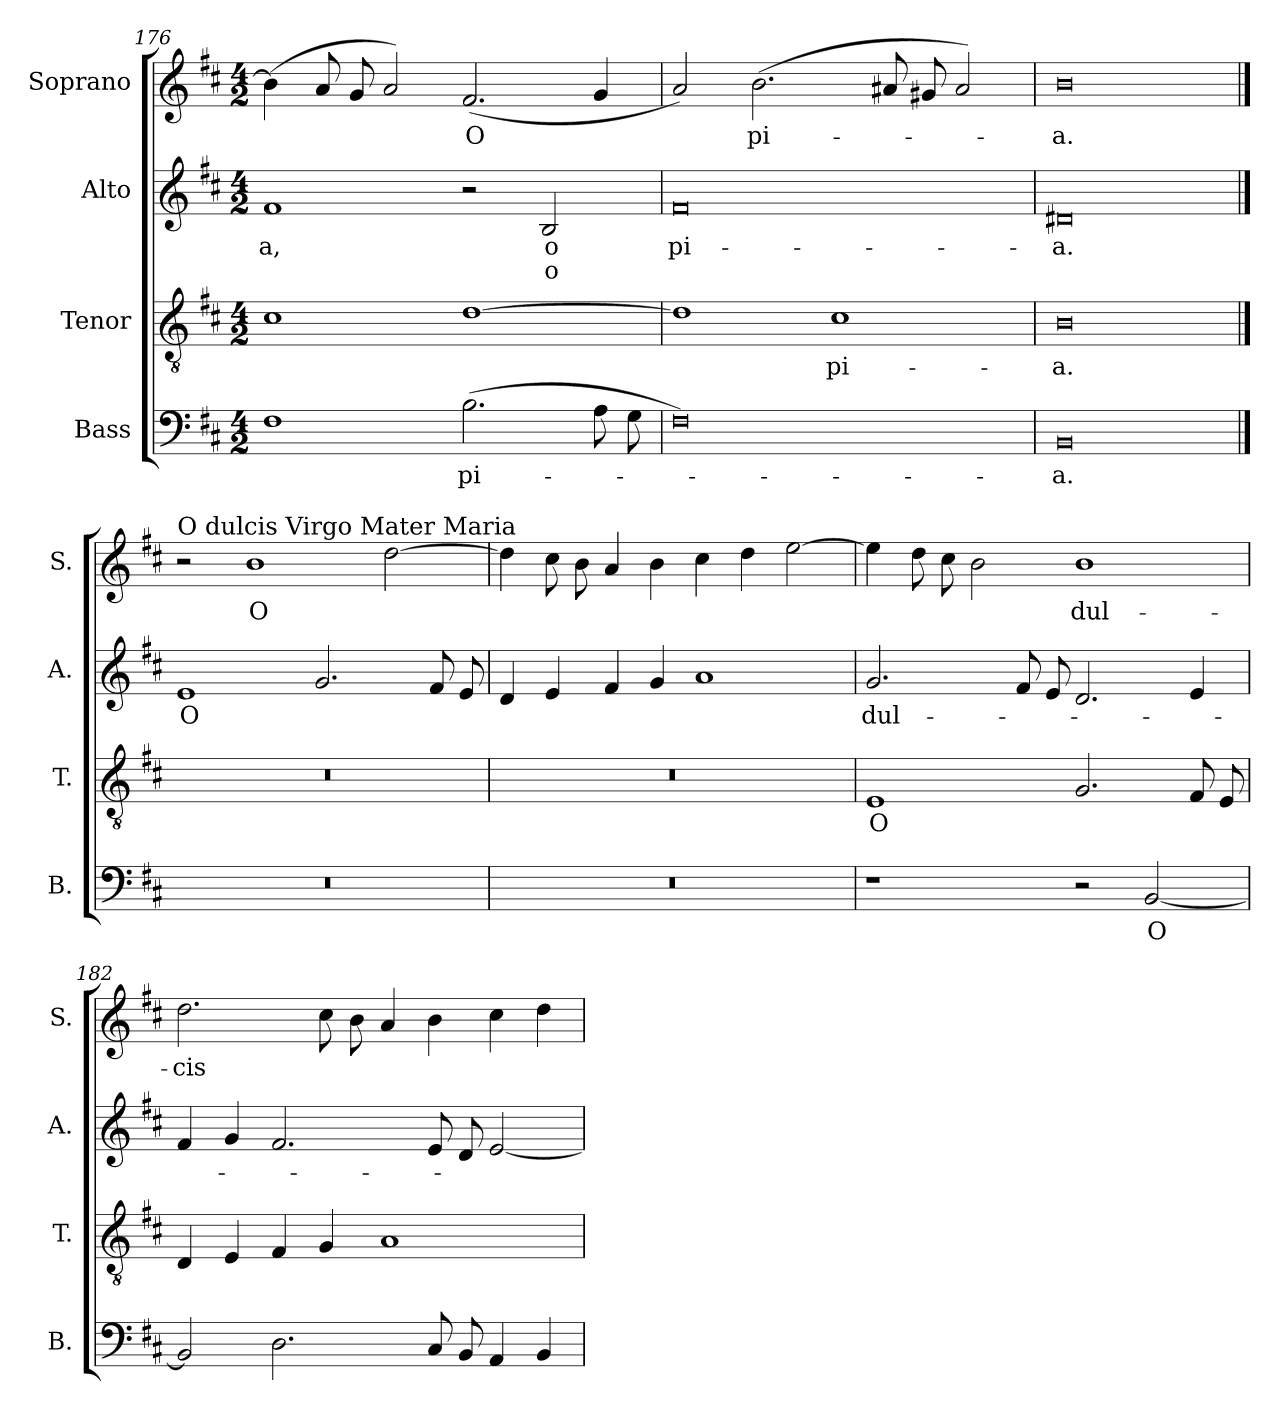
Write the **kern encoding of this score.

**kern	**text	**kern	**text	**kern	**text	**text	**kern	**text
*part4	*part4	*part3	*part3	*part2	*part2	*part2	*part1	*part1
*staff4	*staff4	*staff3	*staff3	*staff2	*staff2	*staff2	*staff1	*staff1
*I"Bass	*	*I"Tenor	*	*I"Alto	*	*	*I"Soprano	*
*I'B.	*	*I'T.	*	*I'A.	*	*	*I'S.	*
*clefF4	*	*clefGv2	*	*clefG2	*	*	*clefG2	*
*	*	*ITrd7c12	*	*	*	*	*	*
*k[f#c#]	*	*k[f#c#]	*	*k[f#c#]	*	*	*k[f#c#]	*
*D:	*	*D:	*	*D:	*	*	*D:	*
*M4/2	*	*M4/2	*	*M4/2	*	*	*M4/2	*
=176	=176	=176	=176	=176	=176	=176	=176	=176
!	!	!	!	!	!LO:LY:b:color=#000000	!	!	!
1F#i	.	1C#i	.	1f#i	-a,	.	(4bi\]	.
.	.	.	.	.	.	.	8ai/	.
.	.	.	.	.	.	.	8gi/	.
.	.	.	.	.	.	.	2ai/)	.
!	!LO:LY:b:color=#000000	!	!	!	!	!	!	!
!	!	!	!	!	!	!	!	!LO:LY:b:color=#000000
(2.Bi\	pi-	[1Di	.	2r	.	.	(2.f#i/	O
!	!	!	!	!	!LO:LY:b:color=#000000	!LO:LY:b:color=#000000	!	!
.	.	.	.	2Bi/	o	o	.	.
8Ai\	.	.	.	.	.	.	4gi/	.
8Gi\	.	.	.	.	.	.	.	.
=177	=177	=177	=177	=177	=177	=177	=177	=177
!	!	!	!	!	!LO:LY:b:color=#000000	!	!	!
0F#i)	.	1Di]	.	0f#i	pi-	.	2ai/)	.
!	!	!	!	!	!	!	!	!LO:LY:b:color=#000000
.	.	.	.	.	.	.	(2.bi\	pi-
!	!	!	!LO:LY:b:color=#000000	!	!	!	!	!
.	.	1C#i	pi-	.	.	.	.	.
.	.	.	.	.	.	.	8a#Xi/	.
.	.	.	.	.	.	.	8g#Xi/	.
.	.	.	.	.	.	.	2a#i/)	.
=178	=178	=178	=178	=178	=178	=178	=178	=178
!	!LO:LY:b:color=#000000	!	!	!	!	!	!	!
!	!	!	!LO:LY:b:color=#000000	!	!	!	!	!
!	!	!	!	!	!LO:LY:b:color=#000000	!	!	!
!	!	!	!	!	!	!	!	!LO:LY:b:color=#000000
0BBi	-a.	0BBi	-a.	0d#Xi	-a.	.	0bi	-a.
!!LO:LB:g=z
==179	==179	==179	==179	==179	==179	==179	==179	==179
!LO:N:vis=1	!	!LO:N:vis=1	!	!	!	!	!	!
!	!	!	!	!	!	!	!LO:TX:a:t=O  dulcis Virgo Mater Maria	!
!	!	!	!	!	!LO:LY:b:color=#000000	!	!	!
0r	.	0r	.	1ei	O	.	2r	.
!	!	!	!	!	!	!	!	!LO:LY:b:color=#000000
.	.	.	.	.	.	.	1bi	O
.	.	.	.	2.gi/	.	.	.	.
.	.	.	.	.	.	.	[2ddi\	.
.	.	.	.	8f#i/	.	.	.	.
.	.	.	.	8ei/	.	.	.	.
=180	=180	=180	=180	=180	=180	=180	=180	=180
!LO:N:vis=1	!	!LO:N:vis=1	!	!	!	!	!	!
0r	.	0r	.	4di/	.	.	4ddi\]	.
.	.	.	.	4ei/	.	.	8cc#i\	.
.	.	.	.	.	.	.	8bi\	.
.	.	.	.	4f#i/	.	.	4ai/	.
.	.	.	.	4gi/	.	.	4bi\	.
.	.	.	.	1ai	.	.	4cc#i\	.
.	.	.	.	.	.	.	4ddi\	.
.	.	.	.	.	.	.	[2eei\	.
=181	=181	=181	=181	=181	=181	=181	=181	=181
!	!	!	!LO:LY:b:color=#000000	!	!	!	!	!
!	!	!	!	!	!LO:LY:b:color=#000000	!	!	!
1r	.	1EEi	O	2.gi/	dul-	.	4eei\]	.
.	.	.	.	.	.	.	8ddi\	.
.	.	.	.	.	.	.	8cc#i\	.
.	.	.	.	.	.	.	2bi\	.
.	.	.	.	8f#i/	.	.	.	.
.	.	.	.	8ei/	.	.	.	.
!	!	!	!	!	!	!	!	!LO:LY:b:color=#000000
2r	.	2.GGi/	.	2.di/	.	.	1bi	dul-
!	!LO:LY:b:color=#000000	!	!	!	!	!	!	!
[2BBi/	O	.	.	.	.	.	.	.
.	.	8FF#i/	.	4ei/	.	.	.	.
.	.	8EEi/	.	.	.	.	.	.
=182	=182	=182	=182	=182	=182	=182	=182	=182
!	!	!	!	!	!	!	!	!LO:LY:b:color=#000000
2BBi/]	.	4DDi/	.	4f#i/	.	.	2.ddi\	-cis
.	.	4EEi/	.	4gi/	.	.	.	.
2.Di\	.	4FF#i/	.	2.f#i/	.	.	.	.
.	.	4GGi/	.	.	.	.	8cc#i\	.
.	.	.	.	.	.	.	8bi\	.
.	.	1AAi	.	.	.	.	4ai/	.
8C#i/	.	.	.	8ei/	.	.	4bi\	.
8BBi/	.	.	.	8di/	.	.	.	.
4AAi/	.	.	.	[2ei/	.	.	4cc#i\	.
4BBi/	.	.	.	.	.	.	4ddi\	.
=	=	=	=	=	=	=	=	=
*-	*-	*-	*-	*-	*-	*-	*-	*-
